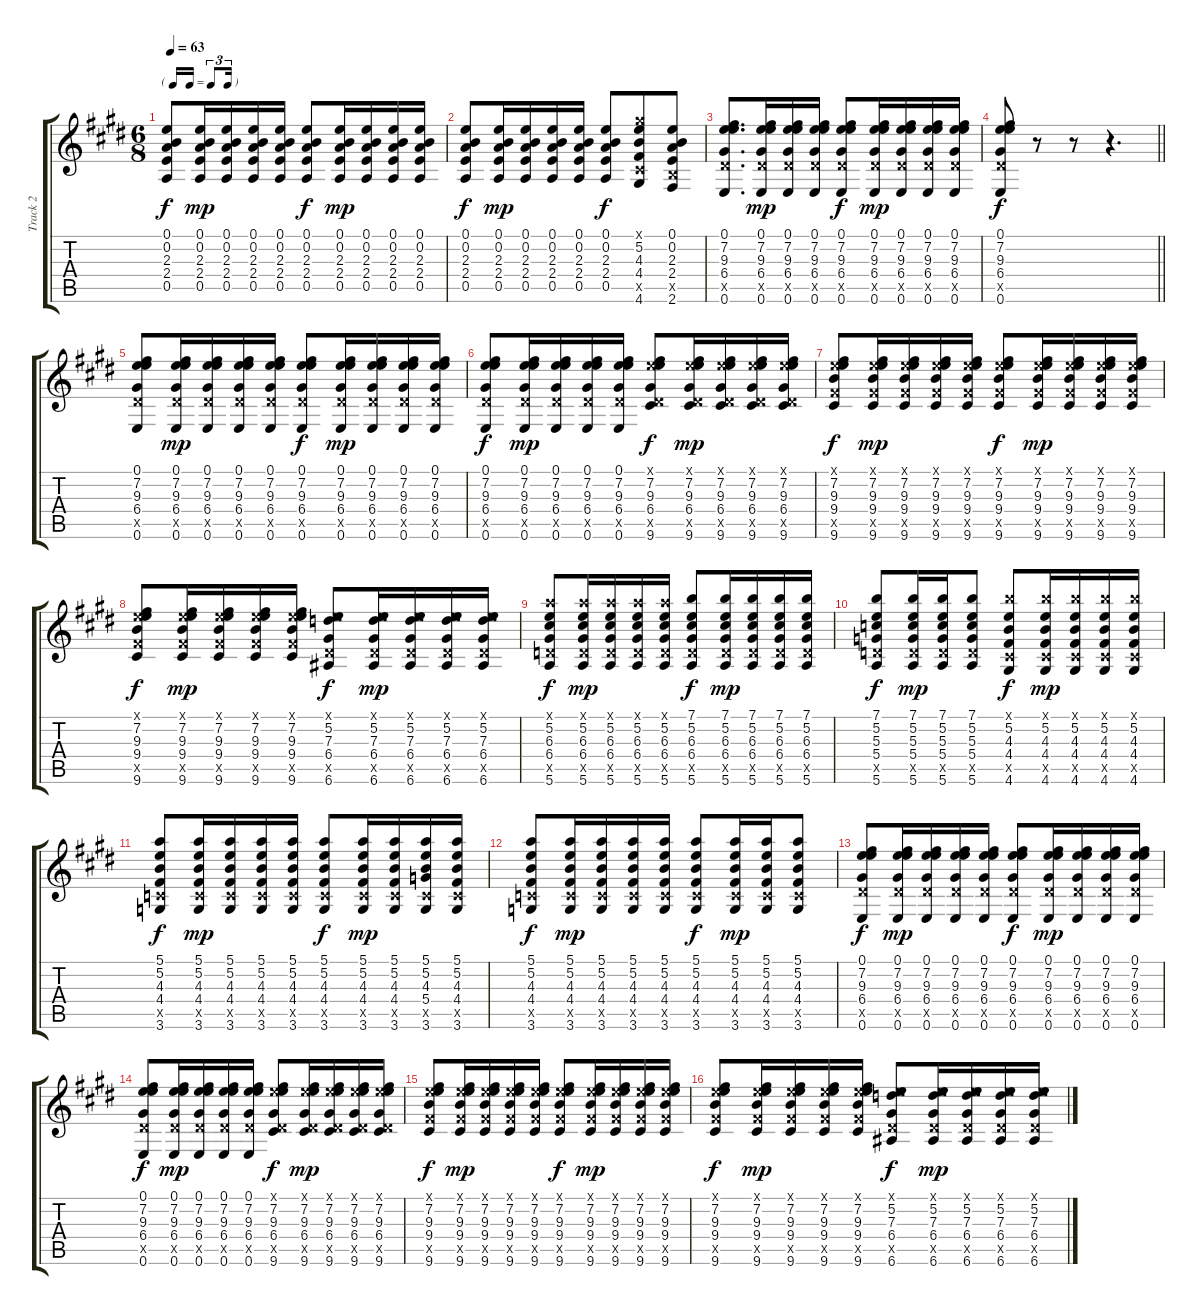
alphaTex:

\track ("Track 2" "Track 2") {instrument acousticguitarsteel}
\staff {score tabs}
\tuning (E4 B3 G3 D3 A2 E2) {hide}
\ts (6 8)
\tf triplet16th
\tempo 63
\clef g2
\ks e
(0.1 0.2 2.3 2.4 0.5).8{dy f} (0.1 0.2 2.3 2.4 0.5).16{dy mp} (0.1 0.2 2.3 2.4 0.5).16 (0.1 0.2 2.3 2.4 0.5).16 (0.1 0.2 2.3 2.4 0.5).16 (0.1 0.2 2.3 2.4 0.5).8{dy f} (0.1 0.2 2.3 2.4 0.5).16{dy mp} (0.1 0.2 2.3 2.4 0.5).16 (0.1 0.2 2.3 2.4 0.5).16 (0.1 0.2 2.3 2.4 0.5).16 |
(0.1 0.2 2.3 2.4 0.5).8{dy f} (0.1 0.2 2.3 2.4 0.5).16{dy mp} (0.1 0.2 2.3 2.4 0.5).16 (0.1 0.2 2.3 2.4 0.5).16 (0.1 0.2 2.3 2.4 0.5).16 (0.1 0.2 2.3 2.4 0.5).8{dy f} (4.1{x} 5.2 4.3 4.4 4.5{x} 4.6).8 (0.1 0.2 2.3 2.4 2.5{x} 2.6).8 |
(0.1 7.2 9.3 6.4 6.5{x} 0.6).8{d} (0.1 7.2 9.3 6.4 6.5{x} 0.6).16{dy mp} (0.1 7.2 9.3 6.4 6.5{x} 0.6).16 (0.1 7.2 9.3 6.4 6.5{x} 0.6).16 (0.1 7.2 9.3 6.4 6.5{x} 0.6).8{dy f} (0.1 7.2 9.3 6.4 6.5{x} 0.6).16{dy mp} (0.1 7.2 9.3 6.4 6.5{x} 0.6).16 (0.1 7.2 9.3 6.4 6.5{x} 0.6).16 (0.1 7.2 9.3 6.4 6.5{x} 0.6).16 |
\barLineRight lightlight
(0.1 7.2 9.3 6.4 6.5{x} 0.6).8{dy f} r.8 r.8 r.4{d} |
(0.1 7.2 9.3 6.4 6.5{x} 0.6).8 (0.1 7.2 9.3 6.4 6.5{x} 0.6).16{dy mp} (0.1 7.2 9.3 6.4 6.5{x} 0.6).16 (0.1 7.2 9.3 6.4 6.5{x} 0.6).16 (0.1 7.2 9.3 6.4 6.5{x} 0.6).16 (0.1 7.2 9.3 6.4 6.5{x} 0.6).8{dy f} (0.1 7.2 9.3 6.4 6.5{x} 0.6).16{dy mp} (0.1 7.2 9.3 6.4 6.5{x} 0.6).16 (0.1 7.2 9.3 6.4 6.5{x} 0.6).16 (0.1 7.2 9.3 6.4 6.5{x} 0.6).16 |
(0.1 7.2 9.3 6.4 6.5{x} 0.6).8{dy f} (0.1 7.2 9.3 6.4 6.5{x} 0.6).16{dy mp} (0.1 7.2 9.3 6.4 6.5{x} 0.6).16 (0.1 7.2 9.3 6.4 6.5{x} 0.6).16 (0.1 7.2 9.3 6.4 6.5{x} 0.6).16 (0.1{x} 7.2 9.3 6.4 6.5{x} 9.6).8{dy f} (0.1{x} 7.2 9.3 6.4 6.5{x} 9.6).16{dy mp} (0.1{x} 7.2 9.3 6.4 6.5{x} 9.6).16 (0.1{x} 7.2 9.3 6.4 6.5{x} 9.6).16 (0.1{x} 7.2 9.3 6.4 6.5{x} 9.6).16 |
(0.1{x} 7.2 9.3 9.4 9.5{x} 9.6).8{dy f} (0.1{x} 7.2 9.3 9.4 9.5{x} 9.6).16{dy mp} (0.1{x} 7.2 9.3 9.4 9.5{x} 9.6).16 (0.1{x} 7.2 9.3 9.4 9.5{x} 9.6).16 (0.1{x} 7.2 9.3 9.4 9.5{x} 9.6).16 (0.1{x} 7.2 9.3 9.4 9.5{x} 9.6).8{dy f} (0.1{x} 7.2 9.3 9.4 9.5{x} 9.6).16{dy mp} (0.1{x} 7.2 9.3 9.4 9.5{x} 9.6).16 (0.1{x} 7.2 9.3 9.4 9.5{x} 9.6).16 (0.1{x} 7.2 9.3 9.4 9.5{x} 9.6).16 |
(0.1{x} 7.2 9.3 9.4 9.5{x} 9.6).8{dy f} (0.1{x} 7.2 9.3 9.4 9.5{x} 9.6).16{dy mp} (0.1{x} 7.2 9.3 9.4 9.5{x} 9.6).16 (0.1{x} 7.2 9.3 9.4 9.5{x} 9.6).16 (0.1{x} 7.2 9.3 9.4 9.5{x} 9.6).16 (0.1{x} 5.2 7.3 6.4 6.5{x} 6.6).8{dy f} (0.1{x} 5.2 7.3 6.4 6.5{x} 6.6).16{dy mp} (0.1{x} 5.2 7.3 6.4 6.5{x} 6.6).16 (0.1{x} 5.2 7.3 6.4 6.5{x} 6.6).16 (0.1{x} 5.2 7.3 6.4 6.5{x} 6.6).16 |
(5.1{x} 5.2 6.3 6.4 5.5{x} 5.6).8{dy f} (5.1{x} 5.2 6.3 6.4 5.5{x} 5.6).16{dy mp} (5.1{x} 5.2 6.3 6.4 5.5{x} 5.6).16 (5.1{x} 5.2 6.3 6.4 5.5{x} 5.6).16 (5.1{x} 5.2 6.3 6.4 5.5{x} 5.6).16 (7.1 5.2 6.3 6.4 5.5{x} 5.6).8{dy f} (7.1 5.2 6.3 6.4 5.5{x} 5.6).16{dy mp} (7.1 5.2 6.3 6.4 5.5{x} 5.6).16 (7.1 5.2 6.3 6.4 5.5{x} 5.6).16 (7.1 5.2 6.3 6.4 5.5{x} 5.6).16 |
(7.1 5.2 5.3 5.4 5.5{x} 5.6).8{dy f} (7.1 5.2 5.3 5.4 5.5{x} 5.6).16{dy mp} (7.1 5.2 5.3 5.4 5.5{x} 5.6).16 (7.1 5.2 5.3 5.4 5.5{x} 5.6).8 (7.1{x} 5.2 4.3 4.4 4.5{x} 4.6).8{dy f} (7.1{x} 5.2 4.3 4.4 4.5{x} 4.6).16{dy mp} (7.1{x} 5.2 4.3 4.4 4.5{x} 4.6).16 (7.1{x} 5.2 4.3 4.4 4.5{x} 4.6).16 (7.1{x} 5.2 4.3 4.4 4.5{x} 4.6).16 |
(5.1 5.2 4.3 4.4 3.5{x} 3.6).8{dy f} (5.1 5.2 4.3 4.4 3.5{x} 3.6).16{dy mp} (5.1 5.2 4.3 4.4 3.5{x} 3.6).16 (5.1 5.2 4.3 4.4 3.5{x} 3.6).16 (5.1 5.2 4.3 4.4 3.5{x} 3.6).16 (5.1 5.2 4.3 4.4 3.5{x} 3.6).8{dy f} (5.1 5.2 4.3 4.4 3.5{x} 3.6).16{dy mp} (5.1 5.2 4.3 4.4 3.5{x} 3.6).16 (5.1 5.2 4.3 5.4 3.5{x} 3.6).16 (5.1 5.2 4.3 4.4 3.5{x} 3.6).16 |
(5.1 5.2 4.3 4.4 3.5{x} 3.6).8{dy f} (5.1 5.2 4.3 4.4 3.5{x} 3.6).16{dy mp} (5.1 5.2 4.3 4.4 3.5{x} 3.6).16 (5.1 5.2 4.3 4.4 3.5{x} 3.6).16 (5.1 5.2 4.3 4.4 3.5{x} 3.6).16 (5.1 5.2 4.3 4.4 3.5{x} 3.6).8{dy f} (5.1 5.2 4.3 4.4 3.5{x} 3.6).16{dy mp} (5.1 5.2 4.3 4.4 3.5{x} 3.6).16 (5.1 5.2 4.3 4.4 3.5{x} 3.6).8 |
(0.1 7.2 9.3 6.4 6.5{x} 0.6).8{dy f} (0.1 7.2 9.3 6.4 6.5{x} 0.6).16{dy mp} (0.1 7.2 9.3 6.4 6.5{x} 0.6).16 (0.1 7.2 9.3 6.4 6.5{x} 0.6).16 (0.1 7.2 9.3 6.4 6.5{x} 0.6).16 (0.1 7.2 9.3 6.4 6.5{x} 0.6).8{dy f} (0.1 7.2 9.3 6.4 6.5{x} 0.6).16{dy mp} (0.1 7.2 9.3 6.4 6.5{x} 0.6).16 (0.1 7.2 9.3 6.4 6.5{x} 0.6).16 (0.1 7.2 9.3 6.4 6.5{x} 0.6).16 |
(0.1 7.2 9.3 6.4 6.5{x} 0.6).8{dy f} (0.1 7.2 9.3 6.4 6.5{x} 0.6).16{dy mp} (0.1 7.2 9.3 6.4 6.5{x} 0.6).16 (0.1 7.2 9.3 6.4 6.5{x} 0.6).16 (0.1 7.2 9.3 6.4 6.5{x} 0.6).16 (0.1{x} 7.2 9.3 6.4 6.5{x} 9.6).8{dy f} (0.1{x} 7.2 9.3 6.4 6.5{x} 9.6).16{dy mp} (0.1{x} 7.2 9.3 6.4 6.5{x} 9.6).16 (0.1{x} 7.2 9.3 6.4 6.5{x} 9.6).16 (0.1{x} 7.2 9.3 6.4 6.5{x} 9.6).16 |
(0.1{x} 7.2 9.3 9.4 9.5{x} 9.6).8{dy f} (0.1{x} 7.2 9.3 9.4 9.5{x} 9.6).16{dy mp} (0.1{x} 7.2 9.3 9.4 9.5{x} 9.6).16 (0.1{x} 7.2 9.3 9.4 9.5{x} 9.6).16 (0.1{x} 7.2 9.3 9.4 9.5{x} 9.6).16 (0.1{x} 7.2 9.3 9.4 9.5{x} 9.6).8{dy f} (0.1{x} 7.2 9.3 9.4 9.5{x} 9.6).16{dy mp} (0.1{x} 7.2 9.3 9.4 9.5{x} 9.6).16 (0.1{x} 7.2 9.3 9.4 9.5{x} 9.6).16 (0.1{x} 7.2 9.3 9.4 9.5{x} 9.6).16 |
(0.1{x} 7.2 9.3 9.4 9.5{x} 9.6).8{dy f} (0.1{x} 7.2 9.3 9.4 9.5{x} 9.6).16{dy mp} (0.1{x} 7.2 9.3 9.4 9.5{x} 9.6).16 (0.1{x} 7.2 9.3 9.4 9.5{x} 9.6).16 (0.1{x} 7.2 9.3 9.4 9.5{x} 9.6).16 (0.1{x} 5.2 7.3 6.4 6.5{x} 6.6).8{dy f} (0.1{x} 5.2 7.3 6.4 6.5{x} 6.6).16{dy mp} (0.1{x} 5.2 7.3 6.4 6.5{x} 6.6).16 (0.1{x} 5.2 7.3 6.4 6.5{x} 6.6).16 (0.1{x} 5.2 7.3 6.4 6.5{x} 6.6).16
